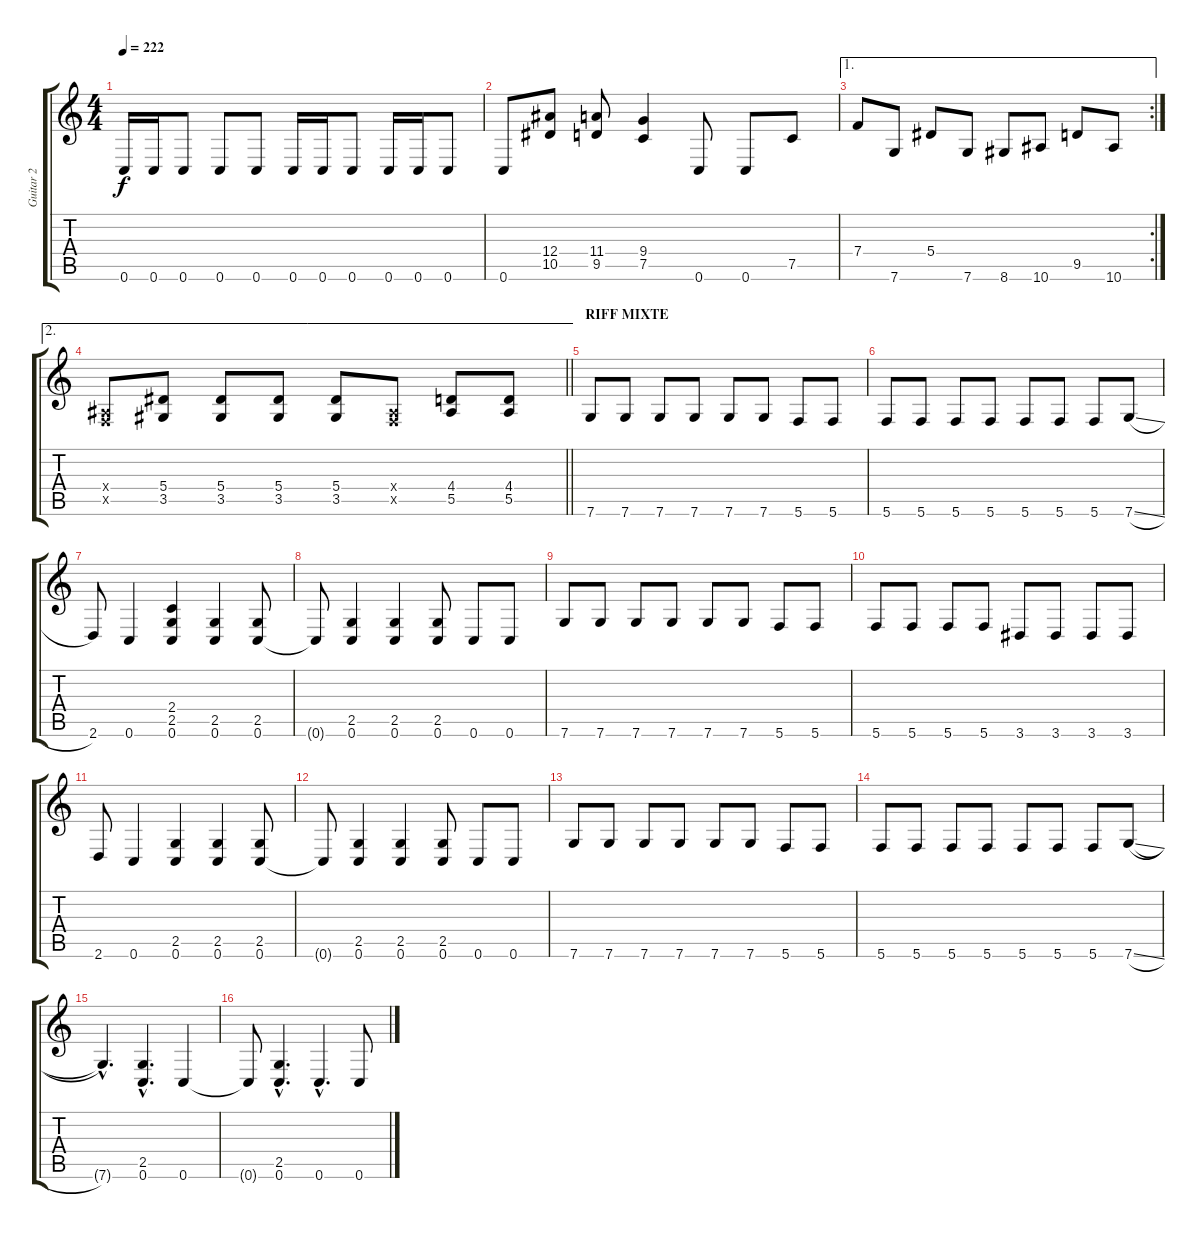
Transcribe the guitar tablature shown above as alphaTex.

\track ("Guitar 2" "Guitar 2") {instrument distortionguitar}
\staff {score tabs}
\tuning (C4 G3 Eb3 Bb2 F2 C2) {hide}
\ts (4 4)
\tempo 222
\clef g2
\ks c
0.6.16{dy f} 0.6.16 0.6.8 0.6.8 0.6.8 0.6.16 0.6.16 0.6.8 0.6.16 0.6.16 0.6.8 |
0.6.8 (12.4 10.5).8 (11.4 9.5).8 (9.4 7.5).4 0.6.8 0.6.8 7.5.8 |
\ae 1
\rc 2
7.4.8 7.6.8 5.4.8 7.6.8 8.6.8 10.6.8 9.5.8 10.6.8 |
\ae 2
\barLineRight lightlight
(0.4{x} 0.5{x}).8 (5.4 3.5).8 (5.4 3.5).8 (5.4 3.5).8 (5.4 3.5).8 (0.4{x} 0.5{x}).8 (4.4 5.5).8 (4.4 5.5).8 |
\section ("" "RIFF MIXTE")
7.6.8 7.6.8 7.6.8 7.6.8 7.6.8 7.6.8 5.6.8 5.6.8 |
5.6.8 5.6.8 5.6.8 5.6.8 5.6.8 5.6.8 5.6.8 7.6{sl}.8 |
2.6.8 0.6.4 (2.4 2.5 0.6).4 (2.5 0.6).4 (2.5 0.6).8 |
0.6{t}.8 (2.5 0.6).4 (2.5 0.6).4 (2.5 0.6).8 0.6.8 0.6.8 |
7.6.8 7.6.8 7.6.8 7.6.8 7.6.8 7.6.8 5.6.8 5.6.8 |
5.6.8 5.6.8 5.6.8 5.6.8 3.6.8 3.6.8 3.6.8 3.6.8 |
2.6.8 0.6.4 (2.5 0.6).4 (2.5 0.6).4 (2.5 0.6).8 |
0.6{t}.8 (2.5 0.6).4 (2.5 0.6).4 (2.5 0.6).8 0.6.8 0.6.8 |
7.6.8 7.6.8 7.6.8 7.6.8 7.6.8 7.6.8 5.6.8 5.6.8 |
5.6.8 5.6.8 5.6.8 5.6.8 5.6.8 5.6.8 5.6.8 7.6{sl}.8 |
7.6{hac t}.4{d} (2.5{hac} 0.6{hac}).4{d} 0.6.4 |
0.6{t}.8 (2.5{hac} 0.6{hac}).4{d} 0.6{hac}.4{d} 0.6.8
